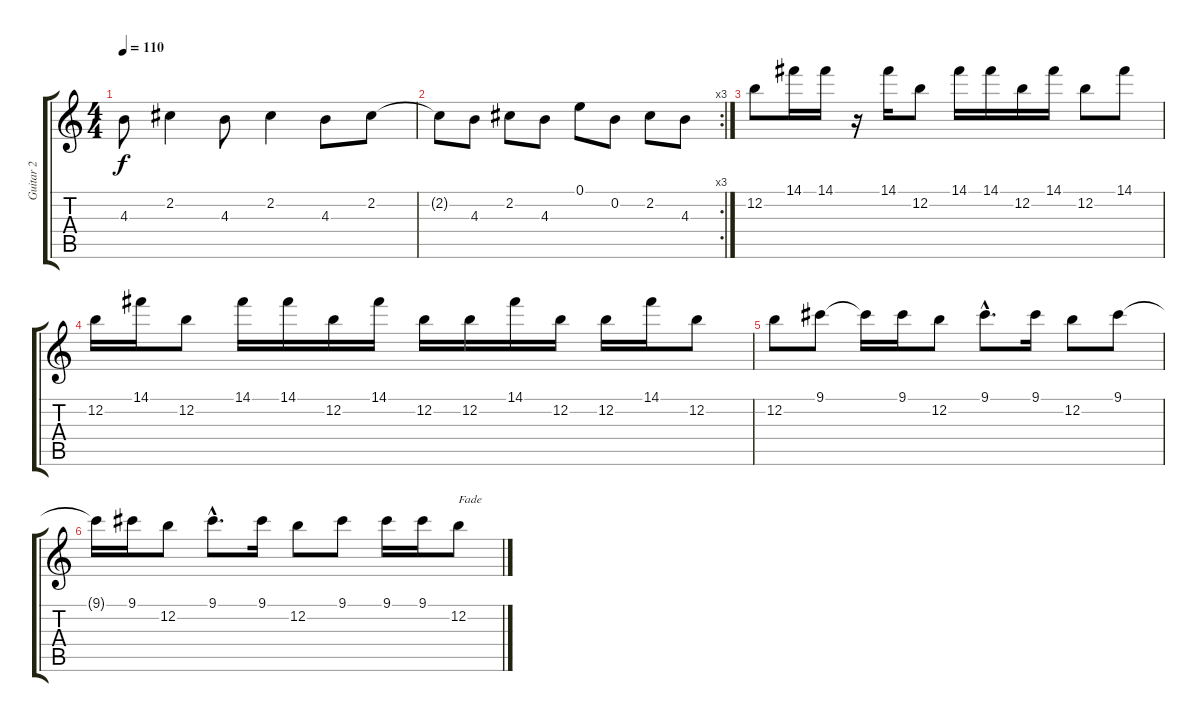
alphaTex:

\track ("Guitar 2" "Guitar 2") {instrument electricguitarclean}
\staff {score tabs}
\tuning (E4 B3 G3 D3 A2 E2) {hide}
\ts (4 4)
\tempo 110
\clef g2
\ks c
4.3.8{dy f} 2.2.4 4.3.8 2.2.4 4.3.8 2.2.8 |
\rc 3
2.2{t}.8 4.3.8 2.2.8 4.3.8 0.1.8 0.2.8 2.2.8 4.3.8 |
12.2.8 14.1.16 14.1.16 r.16 14.1.16 12.2.8 14.1.16 14.1.16 12.2.16 14.1.16 12.2.8 14.1.8 |
12.2.16{volume 0} 14.1.16 12.2.8 14.1.16 14.1.16 12.2.16 14.1.16 12.2.16 12.2.16 14.1.16 12.2.16 12.2.16 14.1.16 12.2.8 |
12.2.8 9.1.8 9.1{t}.16 9.1.16 12.2.8 9.1{hac}.8{d} 9.1.16 12.2.8 9.1.8 |
9.1{t}.16 9.1.16 12.2.8 9.1{hac}.8{d} 9.1.16 12.2.8 9.1.8 9.1.16 9.1.16 12.2.8{txt "Fade"}
